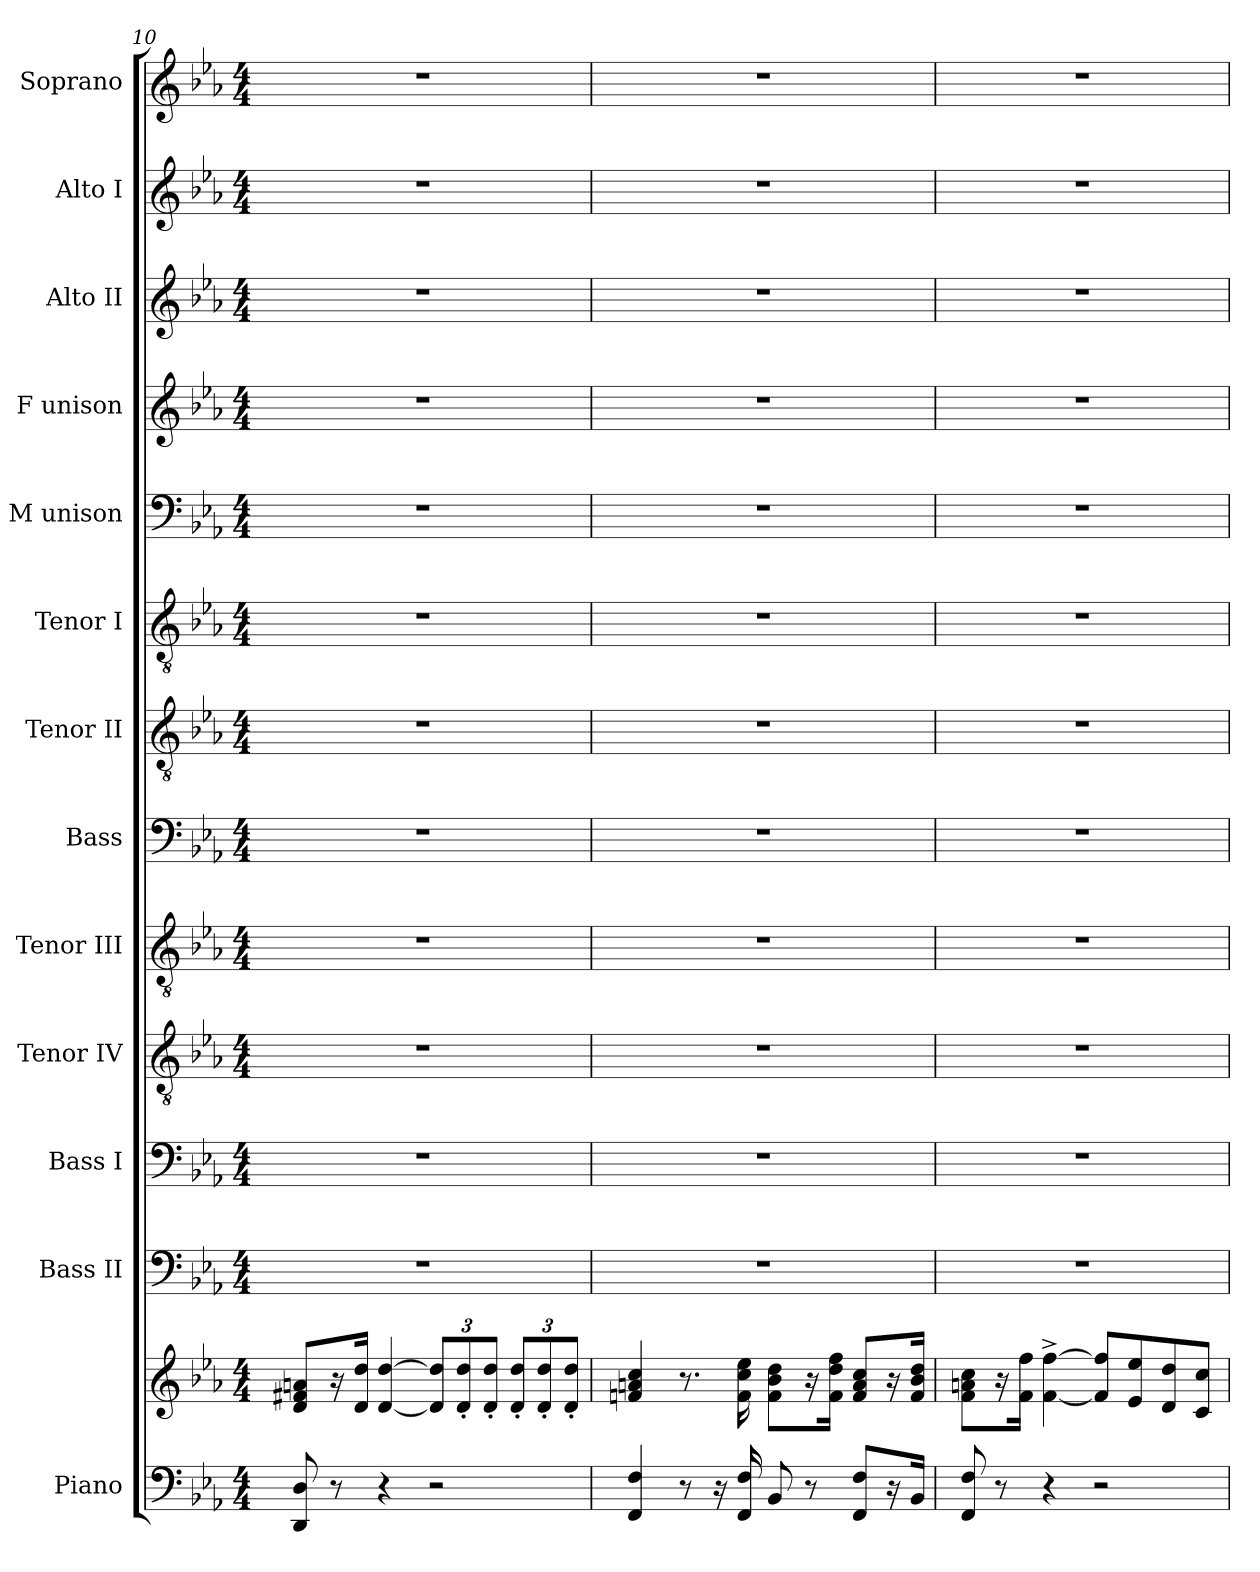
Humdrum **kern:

**kern	**kern	**kern	**kern	**kern	**kern	**kern	**kern	**kern	**kern	**kern	**kern	**kern	**kern
*part13	*part13	*part12	*part11	*part10	*part9	*part8	*part7	*part6	*part5	*part4	*part3	*part2	*part1
*staff14	*staff13	*staff12	*staff11	*staff10	*staff9	*staff8	*staff7	*staff6	*staff5	*staff4	*staff3	*staff2	*staff1
*I"Piano	*	*I"Bass II	*I"Bass I	*I"Tenor IV	*I"Tenor III	*I"Bass	*I"Tenor II	*I"Tenor I	*I"M unison	*I"F unison	*I"Alto II	*I"Alto I	*I"Soprano
*I'Pno.	*	*I'B.II	*I'B.I	*I'T.IV	*I'T.III	*I'B.	*I'T.II	*I'T.I	*I'M.u.	*I'F.u.	*I'A.II	*I'A.I	*I'S.
!!LO:PB:g=z
*clefF4	*clefG2	*clefF4	*clefF4	*clefGv2	*clefGv2	*clefF4	*clefGv2	*clefGv2	*clefF4	*clefG2	*clefG2	*clefG2	*clefG2
*k[b-e-a-]	*k[b-e-a-]	*k[b-e-a-]	*k[b-e-a-]	*k[b-e-a-]	*k[b-e-a-]	*k[b-e-a-]	*k[b-e-a-]	*k[b-e-a-]	*k[b-e-a-]	*k[b-e-a-]	*k[b-e-a-]	*k[b-e-a-]	*k[b-e-a-]
*M4/4	*M4/4	*M4/4	*M4/4	*M4/4	*M4/4	*M4/4	*M4/4	*M4/4	*M4/4	*M4/4	*M4/4	*M4/4	*M4/4
=10	=10	=10	=10	=10	=10	=10	=10	=10	=10	=10	=10	=10	=10
8DD/ 8D/	8d/ 8f#X/ 8an/L	1r	1r	1r	1r	1r	1r	1r	1r	1r	1r	1r	1r
8r	16r	.	.	.	.	.	.	.	.	.	.	.	.
.	16d/ 16dd/Jk	.	.	.	.	.	.	.	.	.	.	.	.
4r	[4d/ [4dd/	.	.	.	.	.	.	.	.	.	.	.	.
*	*Xbrackettup	*	*	*	*	*	*	*	*	*	*	*	*
2r	12d/] 12dd/]L	.	.	.	.	.	.	.	.	.	.	.	.
.	12d/' 12dd/'	.	.	.	.	.	.	.	.	.	.	.	.
.	12d/' 12dd/'J	.	.	.	.	.	.	.	.	.	.	.	.
.	12d/' 12dd/'L	.	.	.	.	.	.	.	.	.	.	.	.
.	12d/' 12dd/'	.	.	.	.	.	.	.	.	.	.	.	.
.	12d/' 12dd/'J	.	.	.	.	.	.	.	.	.	.	.	.
=11	=11	=11	=11	=11	=11	=11	=11	=11	=11	=11	=11	=11	=11
4FF/ 4F/	4fn/ 4an/ 4cc/	1r	1r	1r	1r	1r	1r	1r	1r	1r	1r	1r	1r
8r	8.r	.	.	.	.	.	.	.	.	.	.	.	.
16r	.	.	.	.	.	.	.	.	.	.	.	.	.
16FF/ 16F/	16f\ 16cc\ 16ee-\	.	.	.	.	.	.	.	.	.	.	.	.
8BB-/	8f\ 8b-\ 8dd\L	.	.	.	.	.	.	.	.	.	.	.	.
8r	16r	.	.	.	.	.	.	.	.	.	.	.	.
.	16f\ 16dd\ 16ff\Jk	.	.	.	.	.	.	.	.	.	.	.	.
8FF/ 8F/L	8f/ 8a/ 8cc/L	.	.	.	.	.	.	.	.	.	.	.	.
16r	16r	.	.	.	.	.	.	.	.	.	.	.	.
16BB-/Jk	16f/ 16b-/ 16dd/Jk	.	.	.	.	.	.	.	.	.	.	.	.
=12	=12	=12	=12	=12	=12	=12	=12	=12	=12	=12	=12	=12	=12
8FF/ 8F/	8f\ 8an\ 8cc\L	1r	1r	1r	1r	1r	1r	1r	1r	1r	1r	1r	1r
8r	16r	.	.	.	.	.	.	.	.	.	.	.	.
.	16f\ 16ff\Jk	.	.	.	.	.	.	.	.	.	.	.	.
4r	[4f\^ [4ff\^	.	.	.	.	.	.	.	.	.	.	.	.
2r	8f/] 8ff/]L	.	.	.	.	.	.	.	.	.	.	.	.
.	8e-/ 8ee-/	.	.	.	.	.	.	.	.	.	.	.	.
.	8d/ 8dd/	.	.	.	.	.	.	.	.	.	.	.	.
.	8c/ 8cc/J	.	.	.	.	.	.	.	.	.	.	.	.
=	=	=	=	=	=	=	=	=	=	=	=	=	=
*-	*-	*-	*-	*-	*-	*-	*-	*-	*-	*-	*-	*-	*-
